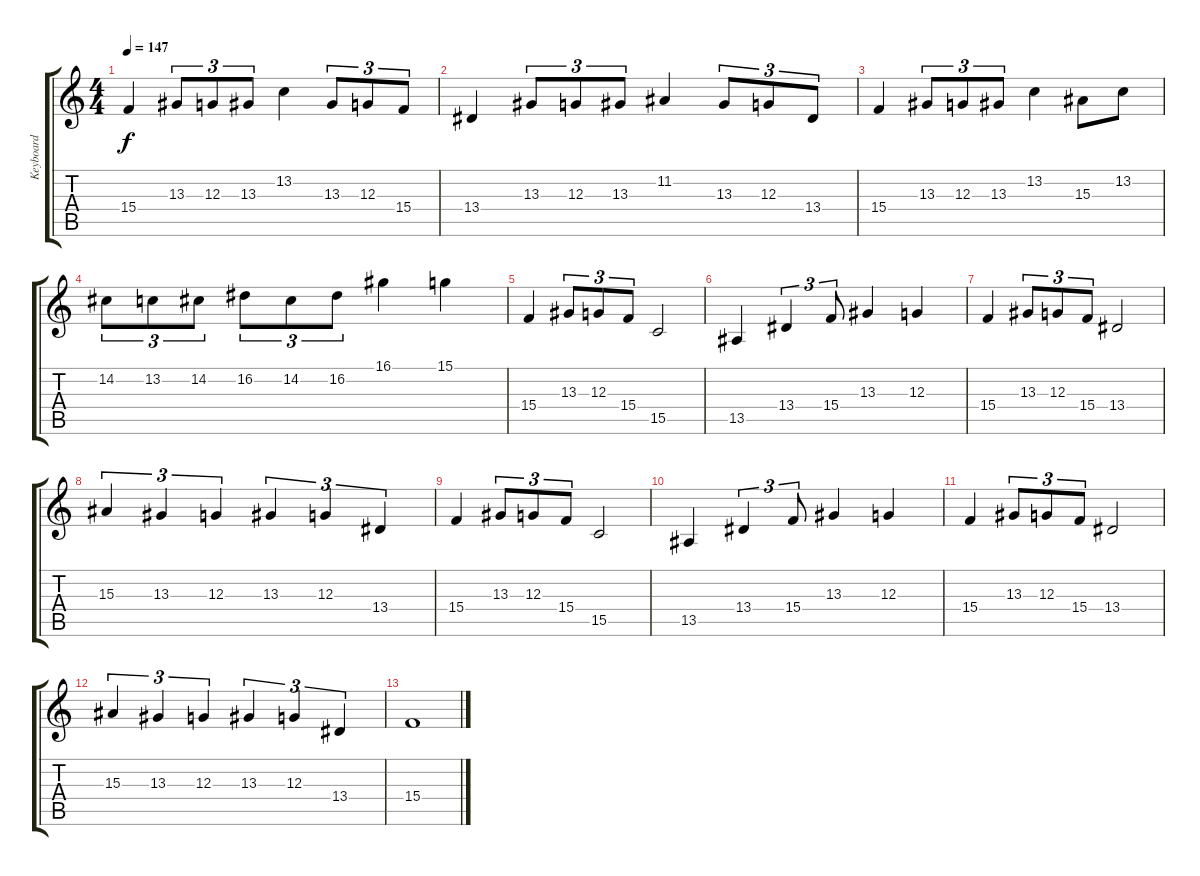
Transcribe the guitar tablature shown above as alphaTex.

\track ("Keyboard" "Keyboard") {instrument stringensemble1}
\staff {score tabs}
\tuning (E4 B3 G3 D3 A2 E2) {hide}
\ts (4 4)
\tempo 147
\clef g2
\ks c
15.4.4{dy f} 13.3.8{tu (3 2)} 12.3.8{tu (3 2)} 13.3.8{tu (3 2)} 13.2.4 13.3.8{tu (3 2)} 12.3.8{tu (3 2)} 15.4.8{tu (3 2)} |
13.4.4 13.3.8{tu (3 2)} 12.3.8{tu (3 2)} 13.3.8{tu (3 2)} 11.2.4 13.3.8{tu (3 2)} 12.3.8{tu (3 2)} 13.4.8{tu (3 2)} |
15.4.4 13.3.8{tu (3 2)} 12.3.8{tu (3 2)} 13.3.8{tu (3 2)} 13.2.4 15.3.8 13.2.8 |
14.2.8{tu (3 2)} 13.2.8{tu (3 2)} 14.2.8{tu (3 2)} 16.2.8{tu (3 2)} 14.2.8{tu (3 2)} 16.2.8{tu (3 2)} 16.1.4 15.1.4 |
15.4.4 13.3.8{tu (3 2)} 12.3.8{tu (3 2)} 15.4.8{tu (3 2)} 15.5.2 |
13.5.4 13.4.4{tu (3 2)} 15.4.8{tu (3 2)} 13.3.4 12.3.4 |
15.4.4 13.3.8{tu (3 2)} 12.3.8{tu (3 2)} 15.4.8{tu (3 2)} 13.4.2 |
15.3.4{tu (3 2)} 13.3.4{tu (3 2)} 12.3.4{tu (3 2)} 13.3.4{tu (3 2)} 12.3.4{tu (3 2)} 13.4.4{tu (3 2)} |
15.4.4 13.3.8{tu (3 2)} 12.3.8{tu (3 2)} 15.4.8{tu (3 2)} 15.5.2 |
13.5.4 13.4.4{tu (3 2)} 15.4.8{tu (3 2)} 13.3.4 12.3.4 |
15.4.4 13.3.8{tu (3 2)} 12.3.8{tu (3 2)} 15.4.8{tu (3 2)} 13.4.2 |
15.3.4{tu (3 2)} 13.3.4{tu (3 2)} 12.3.4{tu (3 2)} 13.3.4{tu (3 2)} 12.3.4{tu (3 2)} 13.4.4{tu (3 2)} |
15.4.1
